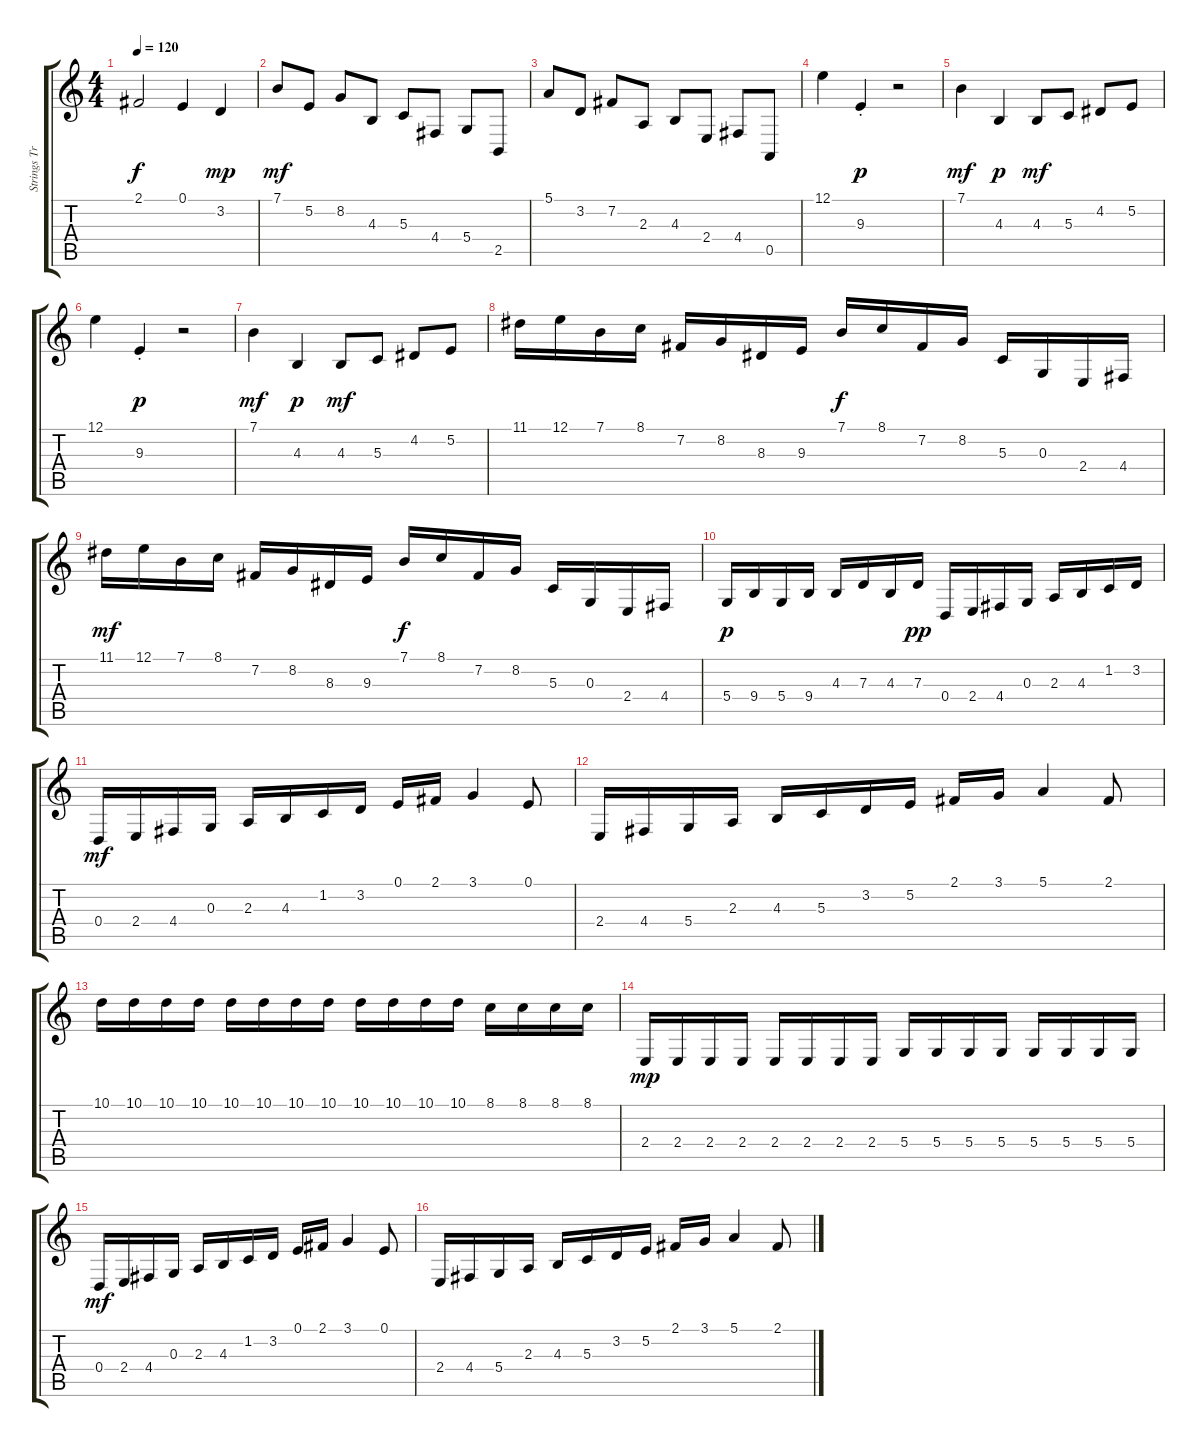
\track ("Strings Trem" "Strings Tr") {instrument tremolostrings}
\staff {score tabs}
\tuning (E4 B3 G3 D3 A2 E2) {hide}
\ts (4 4)
\tempo 120
\clef g2
\ks c
2.1.2{dy f} 0.1.4 3.2.4{dy mp} |
7.1.8{dy mf} 5.2.8 8.2.8 4.3.8 5.3.8 4.4.8 5.4.8 2.5.8 |
5.1.8 3.2.8 7.2.8 2.3.8 4.3.8 2.4.8 4.4.8 0.5.8 |
12.1.4 9.3{st}.4{dy p} r.2 |
7.1.4{dy mf} 4.3.4{dy p} 4.3.8{dy mf} 5.3.8 4.2.8 5.2.8 |
12.1.4 9.3{st}.4{dy p} r.2 |
7.1.4{dy mf} 4.3.4{dy p} 4.3.8{dy mf} 5.3.8 4.2.8 5.2.8 |
11.1.16 12.1.16 7.1.16 8.1.16 7.2.16 8.2.16 8.3.16 9.3.16 7.1.16{dy f} 8.1.16 7.2.16 8.2.16 5.3.16 0.3.16 2.4.16 4.4.16 |
11.1.16{dy mf} 12.1.16 7.1.16 8.1.16 7.2.16 8.2.16 8.3.16 9.3.16 7.1.16{dy f} 8.1.16 7.2.16 8.2.16 5.3.16 0.3.16 2.4.16 4.4.16 |
5.4.16{dy p} 9.4.16 5.4.16 9.4.16 4.3.16 7.3.16 4.3.16 7.3.16{dy pp} 0.4.16 2.4.16 4.4.16 0.3.16 2.3.16 4.3.16 1.2.16 3.2.16 |
0.4.16{dy mf} 2.4.16 4.4.16 0.3.16 2.3.16 4.3.16 1.2.16 3.2.16 0.1.16 2.1.16 3.1.4 0.1.8 |
2.4.16 4.4.16 5.4.16 2.3.16 4.3.16 5.3.16 3.2.16 5.2.16 2.1.16 3.1.16 5.1.4 2.1.8 |
10.1.16 10.1.16 10.1.16 10.1.16 10.1.16 10.1.16 10.1.16 10.1.16 10.1.16 10.1.16 10.1.16 10.1.16 8.1.16 8.1.16 8.1.16 8.1.16 |
2.4.16{dy mp} 2.4.16 2.4.16 2.4.16 2.4.16 2.4.16 2.4.16 2.4.16 5.4.16 5.4.16 5.4.16 5.4.16 5.4.16 5.4.16 5.4.16 5.4.16 |
0.4.16{dy mf} 2.4.16 4.4.16 0.3.16 2.3.16 4.3.16 1.2.16 3.2.16 0.1.16 2.1.16 3.1.4 0.1.8 |
2.4.16 4.4.16 5.4.16 2.3.16 4.3.16 5.3.16 3.2.16 5.2.16 2.1.16 3.1.16 5.1.4 2.1.8
